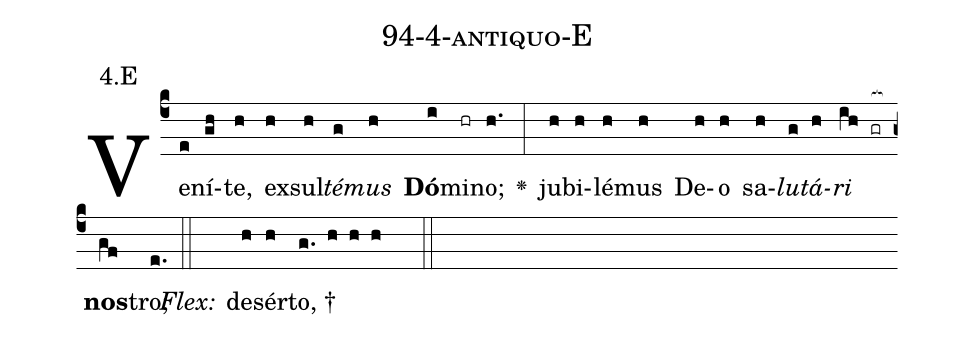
name: 94-4-antiquo-E;
annotation: 4.E;
%%
(c4)Ve(e)ní(gh)te,(h) ex(h)sul(h)<i>té</i>(g)<i>mus</i>(h) <b>Dó</b>(i)mi(hr)no;(h.) <v>\greheightstar</v>(:) ju(h)bi(h)lé(h)mus(h) De(h)o(h) sa(h)<i>lu</i>(g)<i>tá</i>(h)<i>ri</i>(ih gr[ocb:1{]) <b>nos</b>(gf[ocb:0}])tro;(e.) (::)
<i>Flex:</i>()  de(h)sér(h)to, †(g. h h h  ::)

%E(h) u(g) o(h) u(ih) a(gf) e.(e.) (::)
